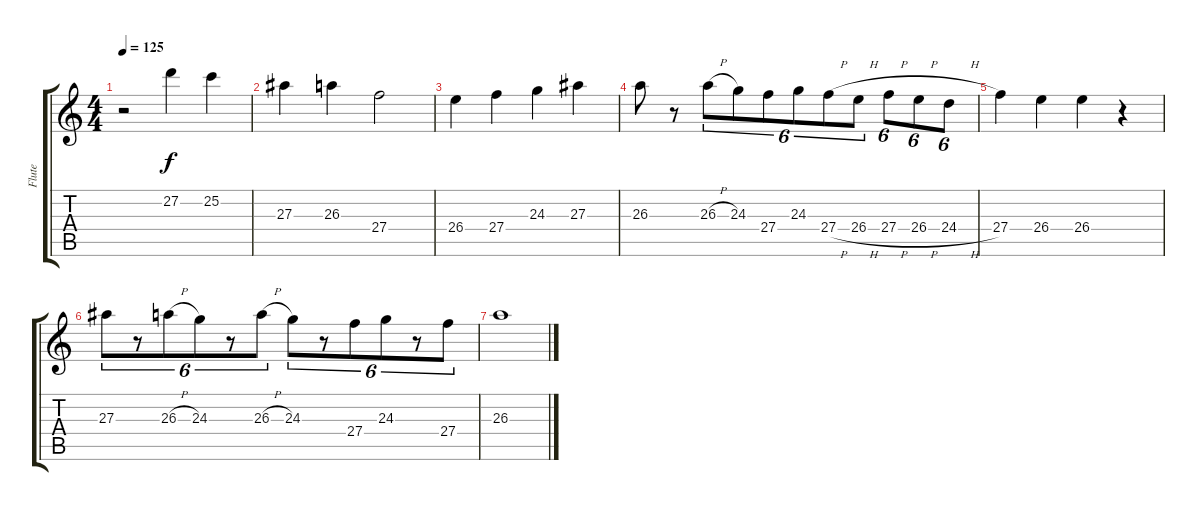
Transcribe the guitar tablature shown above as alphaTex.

\track ("Flute" "Flute") {instrument synthvoice}
\staff {score tabs}
\tuning (E4 B3 G3 D3 A2 E2) {hide}
\ts (4 4)
\tempo 125
\clef g2
\ks c
r.2{dy f} 27.2.4 25.2.4 |
27.3.4 26.3.4 27.4.2 |
26.4.4 27.4.4 24.3.4 27.3.4 |
26.3.8 r.8 26.3{h}.8{tu (6 4)} 24.3.8{tu (6 4)} 27.4.8{tu (6 4)} 24.3.8{tu (6 4)} 27.4{h}.8{tu (6 4)} 26.4{h}.8{tu (6 4)} 27.4{h}.8{tu (6 4)} 26.4{h}.8{tu (6 4)} 24.4{h}.8{tu (6 4)} |
27.4.4 26.4.4 26.4.4 r.4 |
27.3.8{tu (6 4)} r.8{tu (6 4)} 26.3{h}.8{tu (6 4)} 24.3.8{tu (6 4)} r.8{tu (6 4)} 26.3{h}.8{tu (6 4)} 24.3.8{tu (6 4)} r.8{tu (6 4)} 27.4.8{tu (6 4)} 24.3.8{tu (6 4)} r.8{tu (6 4)} 27.4.8{tu (6 4)} |
26.3.1
